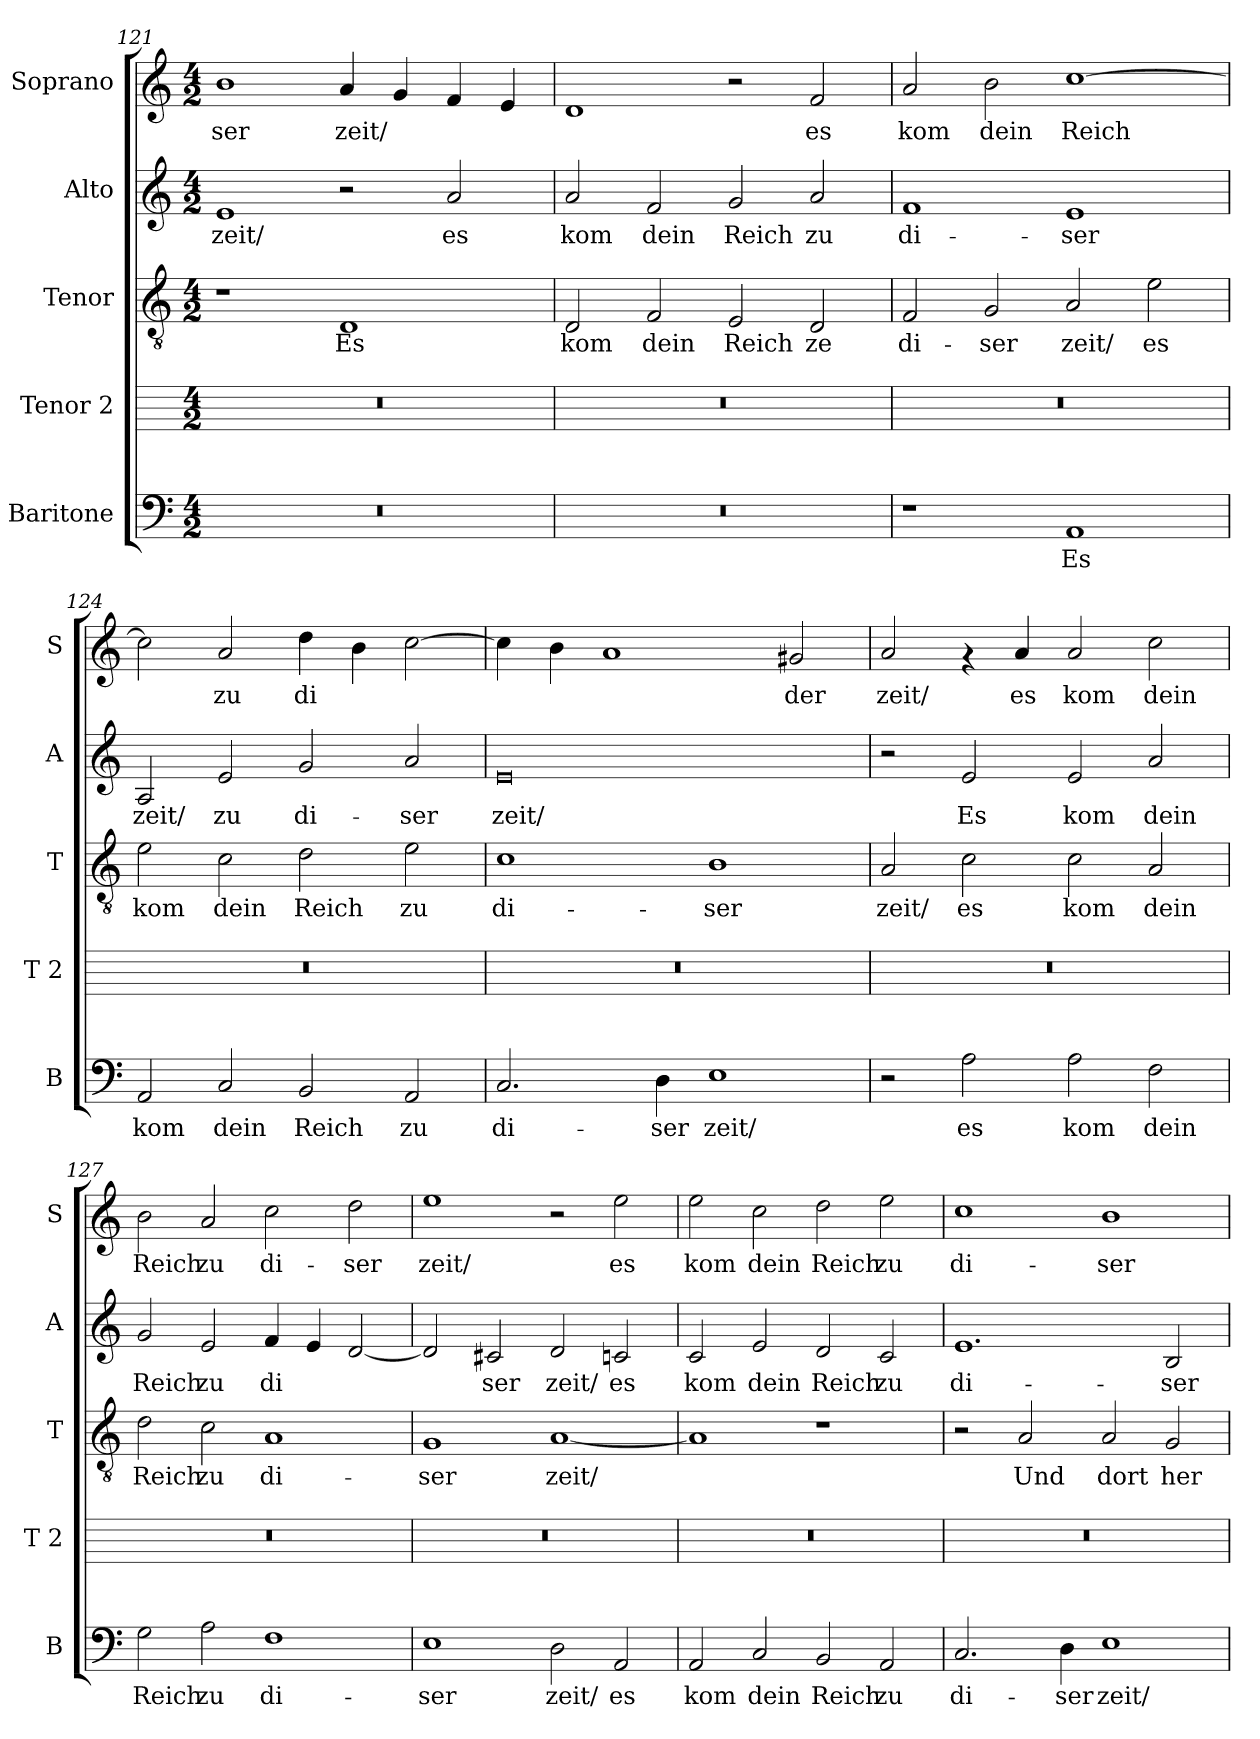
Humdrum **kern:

**kern	**text	**kern	**kern	**text	**kern	**text	**kern	**text
*part5	*part5	*part4	*part3	*part3	*part2	*part2	*part1	*part1
*staff5	*staff5	*staff4	*staff3	*staff3	*staff2	*staff2	*staff1	*staff1
*I"Baritone	*	*I"Tenor 2	*I"Tenor	*	*I"Alto	*	*I"Soprano	*
*I'B	*	*I'T 2	*I'T	*	*I'A	*	*I'S	*
*clefF4	*	*	*clefGv2	*	*clefG2	*	*clefG2	*
*k[]	*	*k[]	*k[]	*	*k[]	*	*k[]	*
*C:	*	*C:	*C:	*	*C:	*	*C:	*
*M4/2	*	*M4/2	*M4/2	*	*M4/2	*	*M4/2	*
=121	=121	=121	=121	=121	=121	=121	=121	=121
!	!	!	!	!	!	!LO:LY:b:cj	!	!LO:LY:b:cj
0r	.	0r	1r	.	1e	zeit/	1b	ser
!	!	!	!	!LO:LY:b:cj	!	!	!	!LO:LY:b:cj
.	.	.	1D	Es	2r	.	4a/	zeit/
!	!	!	!	!	!	!	!	!LO:LY:b:cj
.	.	.	.	.	.	.	4g/	.
!	!	!	!	!	!	!LO:LY:b:cj	!	!LO:LY:b:cj
.	.	.	.	.	2a/	es	4f/	.
!	!	!	!	!	!	!	!	!LO:LY:b:cj
.	.	.	.	.	.	.	4e/	.
=122	=122	=122	=122	=122	=122	=122	=122	=122
!	!	!	!	!LO:LY:b:cj	!	!LO:LY:b:cj	!	!LO:LY:b:cj
0r	.	0r	2D/	kom	2a/	kom	1d	.
!	!	!	!	!LO:LY:b:cj	!	!LO:LY:b:cj	!	!
.	.	.	2F/	dein	2f/	dein	.	.
!	!	!	!	!LO:LY:b:cj	!	!LO:LY:b:cj	!	!
.	.	.	2E/	Reich	2g/	Reich	2r	.
!	!	!	!	!LO:LY:b:cj	!	!LO:LY:b:cj	!	!LO:LY:b:cj
.	.	.	2D/	ze	2a/	zu	2f/	es
!!LO:LB:g=z
=123	=123	=123	=123	=123	=123	=123	=123	=123
!	!	!	!	!LO:LY:b:cj	!	!LO:LY:b:cj	!	!LO:LY:b:cj
1r	.	0r	2F/	di-	1f	di-	2a/	kom
!	!	!	!	!LO:LY:b:cj	!	!	!	!LO:LY:b:cj
.	.	.	2G/	-ser	.	.	2b\	dein
!	!LO:LY:b:cj	!	!	!LO:LY:b:cj	!	!LO:LY:b:cj	!	!LO:LY:b:cj
1AA	Es	.	2A/	zeit/	1e	-ser	[>1cc	Reich
!	!	!	!	!LO:LY:b:cj	!	!	!	!
.	.	.	2e\	es	.	.	.	.
=124	=124	=124	=124	=124	=124	=124	=124	=124
!	!LO:LY:b:cj	!	!	!LO:LY:b:cj	!	!LO:LY:b:cj	!	!LO:LY:b:cj
2AA/	kom	0r	2e\	kom	2A/	zeit/	2cc\]	.
!	!LO:LY:b:cj	!	!	!LO:LY:b:cj	!	!LO:LY:b:cj	!	!LO:LY:b:cj
2C/	dein	.	2c\	dein	2e/	zu	2a/	zu
!	!LO:LY:b:cj	!	!	!LO:LY:b:cj	!	!LO:LY:b:cj	!	!LO:LY:b:cj
2BB/	Reich	.	2d\	Reich	2g/	di-	4dd\	di-
!	!	!	!	!	!	!	!	!LO:LY:b:cj
.	.	.	.	.	.	.	4b\	--
!	!LO:LY:b:cj	!	!	!LO:LY:b:cj	!	!LO:LY:b:cj	!	!LO:LY:b:cj
2AA/	zu	.	2e\	zu	2a/	-ser	[>2cc\	--
=125	=125	=125	=125	=125	=125	=125	=125	=125
!	!LO:LY:b:cj	!	!	!LO:LY:b:cj	!	!LO:LY:b:cj	!	!LO:LY:b:cj
2.C/	di-	0r	1c	di-	0e	zeit/	4cc\]	--
!	!	!	!	!	!	!	!	!LO:LY:b:cj
.	.	.	.	.	.	.	4b\	--
!	!	!	!	!	!	!	!	!LO:LY:b:cj
.	.	.	.	.	.	.	1a	--
!	!LO:LY:b:cj	!	!	!	!	!	!	!
4D\	-ser	.	.	.	.	.	.	.
!	!LO:LY:b:cj	!	!	!LO:LY:b:cj	!	!	!	!
1E	zeit/	.	1B	-ser	.	.	.	.
!	!	!	!	!	!	!	!	!LO:LY:b:cj
.	.	.	.	.	.	.	2g#X/	-der
=126	=126	=126	=126	=126	=126	=126	=126	=126
!	!	!	!	!LO:LY:b:cj	!	!	!	!LO:LY:b:cj
2r	.	0r	2A/	zeit/	2r	.	2a/	zeit/
!	!LO:LY:b:cj	!	!	!LO:LY:b:cj	!	!LO:LY:b:cj	!	!
2A\	es	.	2c\	es	2e/	Es	4rf	.
!	!	!	!	!	!	!	!	!LO:LY:b:cj
.	.	.	.	.	.	.	4a/	es
!	!LO:LY:b:cj	!	!	!LO:LY:b:cj	!	!LO:LY:b:cj	!	!LO:LY:b:cj
2A\	kom	.	2c\	kom	2e/	kom	2a/	kom
!	!LO:LY:b:cj	!	!	!LO:LY:b:cj	!	!LO:LY:b:cj	!	!LO:LY:b:cj
2F\	dein	.	2A/	dein	2a/	dein	2cc\	dein
=127	=127	=127	=127	=127	=127	=127	=127	=127
!	!LO:LY:b:cj	!	!	!LO:LY:b:cj	!	!LO:LY:b:cj	!	!LO:LY:b:cj
2G\	Reich	0r	2d\	Reich	2g/	Reich	2b\	Reich
!	!LO:LY:b:cj	!	!	!LO:LY:b:cj	!	!LO:LY:b:cj	!	!LO:LY:b:cj
2A\	zu	.	2c\	zu	2e/	zu	2a/	zu
!	!LO:LY:b:cj	!	!	!LO:LY:b:cj	!	!LO:LY:b:cj	!	!LO:LY:b:cj
1F	di-	.	1A	di-	4f/	di-	2cc\	di-
!	!	!	!	!	!	!LO:LY:b:cj	!	!
.	.	.	.	.	4e/	--	.	.
!	!	!	!	!	!	!LO:LY:b:cj	!	!LO:LY:b:cj
.	.	.	.	.	[<2d/	--	2dd\	-ser
=128	=128	=128	=128	=128	=128	=128	=128	=128
!	!LO:LY:b:cj	!	!	!LO:LY:b:cj	!	!LO:LY:b:cj	!	!LO:LY:b:cj
1E	-ser	0r	1G	-ser	2d/]	--	1ee	zeit/
!	!	!	!	!	!	!LO:LY:b:cj	!	!
.	.	.	.	.	2c#X/	-ser	.	.
!	!LO:LY:b:cj	!	!	!LO:LY:b:cj	!	!LO:LY:b:cj	!	!
2D\	zeit/	.	[>1A	zeit/	2d/	zeit/	2r	.
!	!LO:LY:b:cj	!	!	!	!	!LO:LY:b:cj	!	!LO:LY:b:cj
2AA/	es	.	.	.	2cn/	es	2ee\	es
!!LO:PB:g=z
=129	=129	=129	=129	=129	=129	=129	=129	=129
!	!LO:LY:b:cj	!	!	!LO:LY:b:cj	!	!LO:LY:b:cj	!	!LO:LY:b:cj
2AA/	kom	0r	1A]	.	2c/	kom	2ee\	kom
!	!LO:LY:b:cj	!	!	!	!	!LO:LY:b:cj	!	!LO:LY:b:cj
2C/	dein	.	.	.	2e/	dein	2cc\	dein
!	!LO:LY:b:cj	!	!	!	!	!LO:LY:b:cj	!	!LO:LY:b:cj
2BB/	Reich	.	1r	.	2d/	Reich	2dd\	Reich
!	!LO:LY:b:cj	!	!	!	!	!LO:LY:b:cj	!	!LO:LY:b:cj
2AA/	zu	.	.	.	2c/	zu	2ee\	zu
=130	=130	=130	=130	=130	=130	=130	=130	=130
!	!LO:LY:b:cj	!	!	!	!	!LO:LY:b:cj	!	!LO:LY:b:cj
2.C/	di-	0r	2r	.	1.e	di-	1cc	di-
!	!	!	!	!LO:LY:b:cj	!	!	!	!
.	.	.	2A/	Und	.	.	.	.
!	!LO:LY:b:cj	!	!	!	!	!	!	!
4D\	-ser	.	.	.	.	.	.	.
!	!LO:LY:b:cj	!	!	!LO:LY:b:cj	!	!	!	!LO:LY:b:cj
1E	zeit/	.	2A/	dort	.	.	1b	-ser
!	!	!	!	!LO:LY:b:cj	!	!LO:LY:b:cj	!	!
.	.	.	2G/	her-	2B/	-ser	.	.
=	=	=	=	=	=	=	=	=
*-	*-	*-	*-	*-	*-	*-	*-	*-
